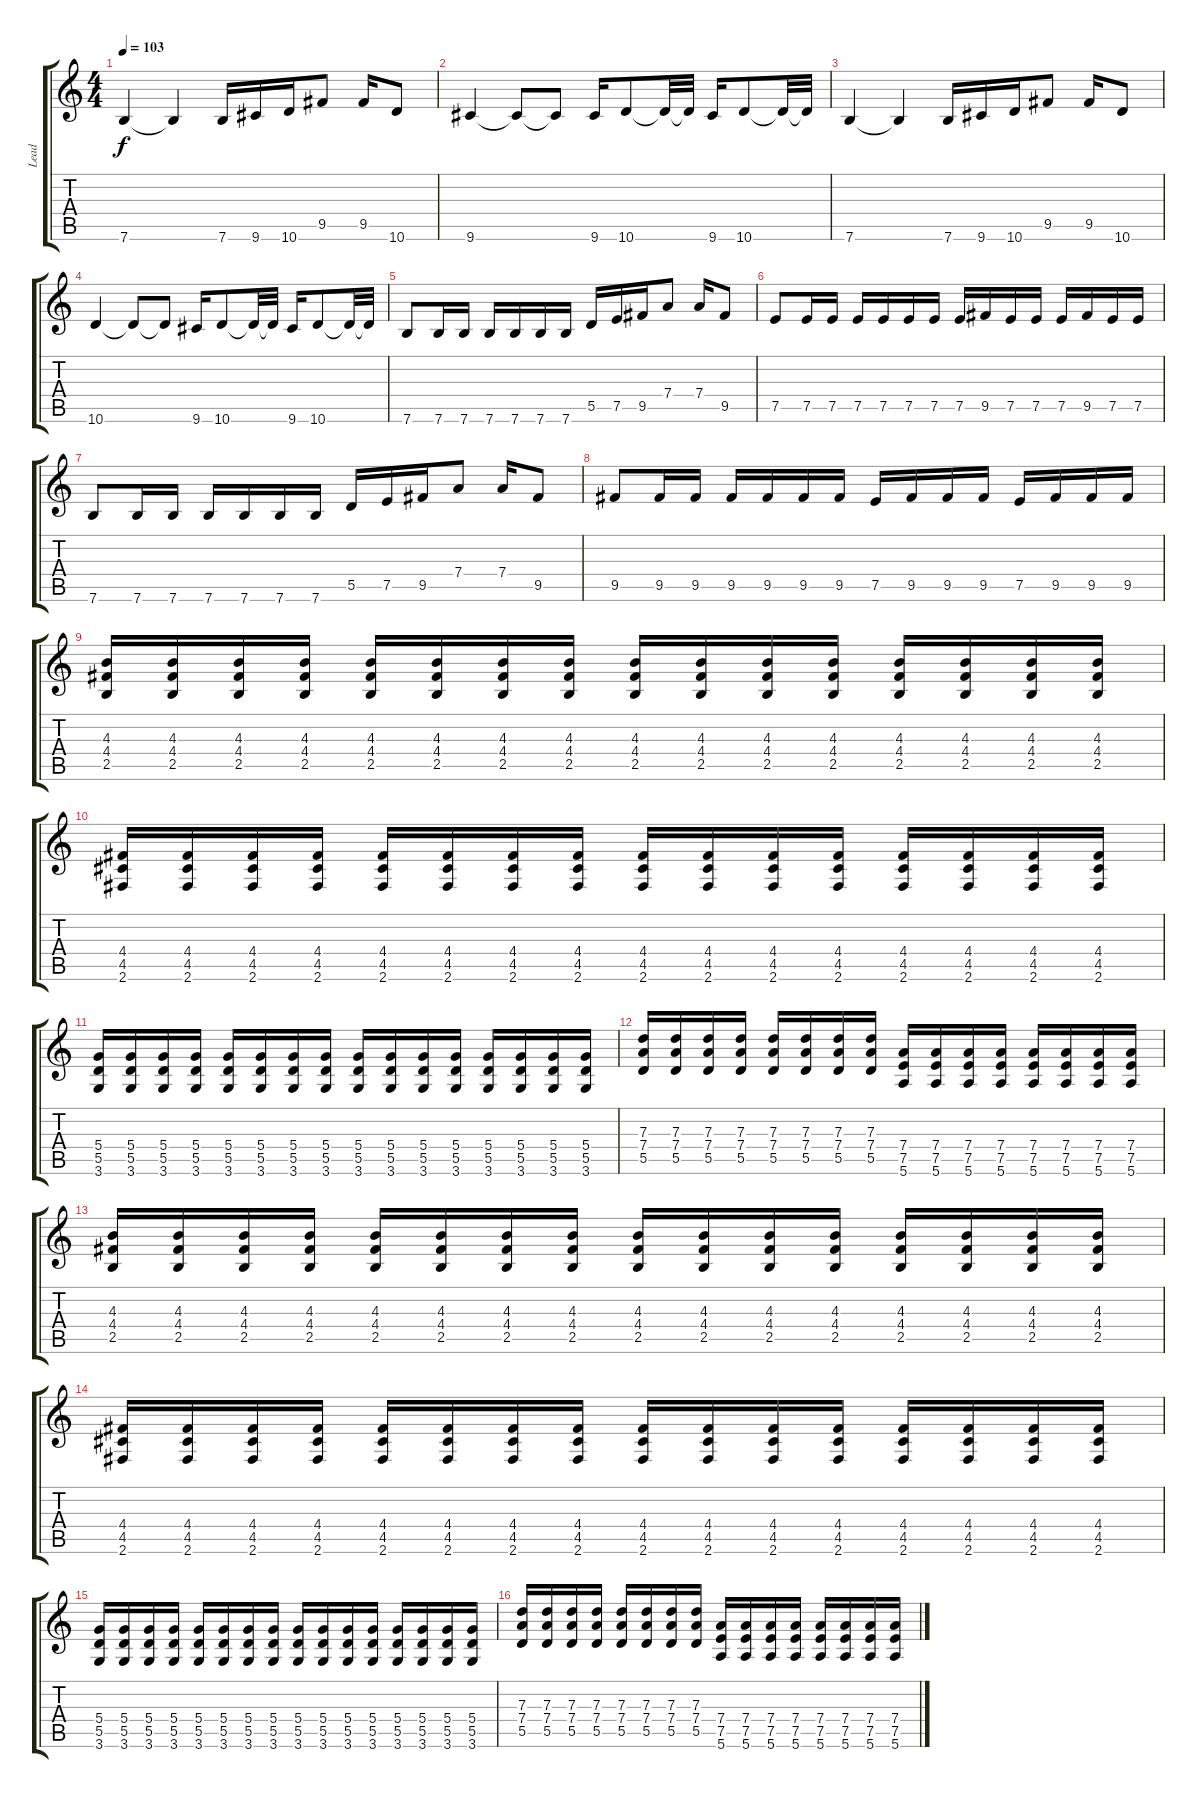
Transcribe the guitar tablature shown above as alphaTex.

\track ("Lead" "Lead") {instrument overdrivenguitar}
\staff {score tabs}
\tuning (E4 B3 G3 D3 A2 E2) {hide}
\ts (4 4)
\tempo 103
\clef g2
\ks c
7.6.4{dy f instrument overdrivenguitar} 7.6{t}.4 7.6.16 9.6.16 10.6.16 9.5.8 9.5.16 10.6.8 |
9.6.4 9.6{t}.8 9.6{t}.8 9.6.16 10.6.8 10.6{t}.32 10.6{t}.32 9.6.16 10.6.8 10.6{t}.32 10.6{t}.32 |
7.6.4 7.6{t}.4 7.6.16 9.6.16 10.6.16 9.5.8 9.5.16 10.6.8 |
10.6.4 10.6{t}.8 10.6{t}.8 9.6.16 10.6.8 10.6{t}.32 10.6{t}.32 9.6.16 10.6.8 10.6{t}.32 10.6{t}.32 |
7.6.8 7.6.16 7.6.16 7.6.16 7.6.16 7.6.16 7.6.16 5.5.16 7.5.16 9.5.16 7.4.8 7.4.16 9.5.8 |
7.5.8 7.5.16 7.5.16 7.5.16 7.5.16 7.5.16 7.5.16 7.5.16 9.5.16 7.5.16 7.5.16 7.5.16 9.5.16 7.5.16 7.5.16 |
7.6.8 7.6.16 7.6.16 7.6.16 7.6.16 7.6.16 7.6.16 5.5.16 7.5.16 9.5.16 7.4.8 7.4.16 9.5.8 |
9.5.8 9.5.16 9.5.16 9.5.16 9.5.16 9.5.16 9.5.16 7.5.16 9.5.16 9.5.16 9.5.16 7.5.16 9.5.16 9.5.16 9.5.16 |
(4.3 4.4 2.5).16 (4.3 4.4 2.5).16 (4.3 4.4 2.5).16 (4.3 4.4 2.5).16 (4.3 4.4 2.5).16 (4.3 4.4 2.5).16 (4.3 4.4 2.5).16 (4.3 4.4 2.5).16 (4.3 4.4 2.5).16 (4.3 4.4 2.5).16 (4.3 4.4 2.5).16 (4.3 4.4 2.5).16 (4.3 4.4 2.5).16 (4.3 4.4 2.5).16 (4.3 4.4 2.5).16 (4.3 4.4 2.5).16 |
(4.4 4.5 2.6).16 (4.4 4.5 2.6).16 (4.4 4.5 2.6).16 (4.4 4.5 2.6).16 (4.4 4.5 2.6).16 (4.4 4.5 2.6).16 (4.4 4.5 2.6).16 (4.4 4.5 2.6).16 (4.4 4.5 2.6).16 (4.4 4.5 2.6).16 (4.4 4.5 2.6).16 (4.4 4.5 2.6).16 (4.4 4.5 2.6).16 (4.4 4.5 2.6).16 (4.4 4.5 2.6).16 (4.4 4.5 2.6).16 |
(5.4 5.5 3.6).16 (5.4 5.5 3.6).16 (5.4 5.5 3.6).16 (5.4 5.5 3.6).16 (5.4 5.5 3.6).16 (5.4 5.5 3.6).16 (5.4 5.5 3.6).16 (5.4 5.5 3.6).16 (5.4 5.5 3.6).16 (5.4 5.5 3.6).16 (5.4 5.5 3.6).16 (5.4 5.5 3.6).16 (5.4 5.5 3.6).16 (5.4 5.5 3.6).16 (5.4 5.5 3.6).16 (5.4 5.5 3.6).16 |
(7.3 7.4 5.5).16 (7.3 7.4 5.5).16 (7.3 7.4 5.5).16 (7.3 7.4 5.5).16 (7.3 7.4 5.5).16 (7.3 7.4 5.5).16 (7.3 7.4 5.5).16 (7.3 7.4 5.5).16 (7.4 7.5 5.6).16 (7.4 7.5 5.6).16 (7.4 7.5 5.6).16 (7.4 7.5 5.6).16 (7.4 7.5 5.6).16 (7.4 7.5 5.6).16 (7.4 7.5 5.6).16 (7.4 7.5 5.6).16 |
(4.3 4.4 2.5).16 (4.3 4.4 2.5).16 (4.3 4.4 2.5).16 (4.3 4.4 2.5).16 (4.3 4.4 2.5).16 (4.3 4.4 2.5).16 (4.3 4.4 2.5).16 (4.3 4.4 2.5).16 (4.3 4.4 2.5).16 (4.3 4.4 2.5).16 (4.3 4.4 2.5).16 (4.3 4.4 2.5).16 (4.3 4.4 2.5).16 (4.3 4.4 2.5).16 (4.3 4.4 2.5).16 (4.3 4.4 2.5).16 |
(4.4 4.5 2.6).16 (4.4 4.5 2.6).16 (4.4 4.5 2.6).16 (4.4 4.5 2.6).16 (4.4 4.5 2.6).16 (4.4 4.5 2.6).16 (4.4 4.5 2.6).16 (4.4 4.5 2.6).16 (4.4 4.5 2.6).16 (4.4 4.5 2.6).16 (4.4 4.5 2.6).16 (4.4 4.5 2.6).16 (4.4 4.5 2.6).16 (4.4 4.5 2.6).16 (4.4 4.5 2.6).16 (4.4 4.5 2.6).16 |
(5.4 5.5 3.6).16 (5.4 5.5 3.6).16 (5.4 5.5 3.6).16 (5.4 5.5 3.6).16 (5.4 5.5 3.6).16 (5.4 5.5 3.6).16 (5.4 5.5 3.6).16 (5.4 5.5 3.6).16 (5.4 5.5 3.6).16 (5.4 5.5 3.6).16 (5.4 5.5 3.6).16 (5.4 5.5 3.6).16 (5.4 5.5 3.6).16 (5.4 5.5 3.6).16 (5.4 5.5 3.6).16 (5.4 5.5 3.6).16 |
(7.3 7.4 5.5).16 (7.3 7.4 5.5).16 (7.3 7.4 5.5).16 (7.3 7.4 5.5).16 (7.3 7.4 5.5).16 (7.3 7.4 5.5).16 (7.3 7.4 5.5).16 (7.3 7.4 5.5).16 (7.4 7.5 5.6).16 (7.4 7.5 5.6).16 (7.4 7.5 5.6).16 (7.4 7.5 5.6).16 (7.4 7.5 5.6).16 (7.4 7.5 5.6).16 (7.4 7.5 5.6).16 (7.4 7.5 5.6).16
